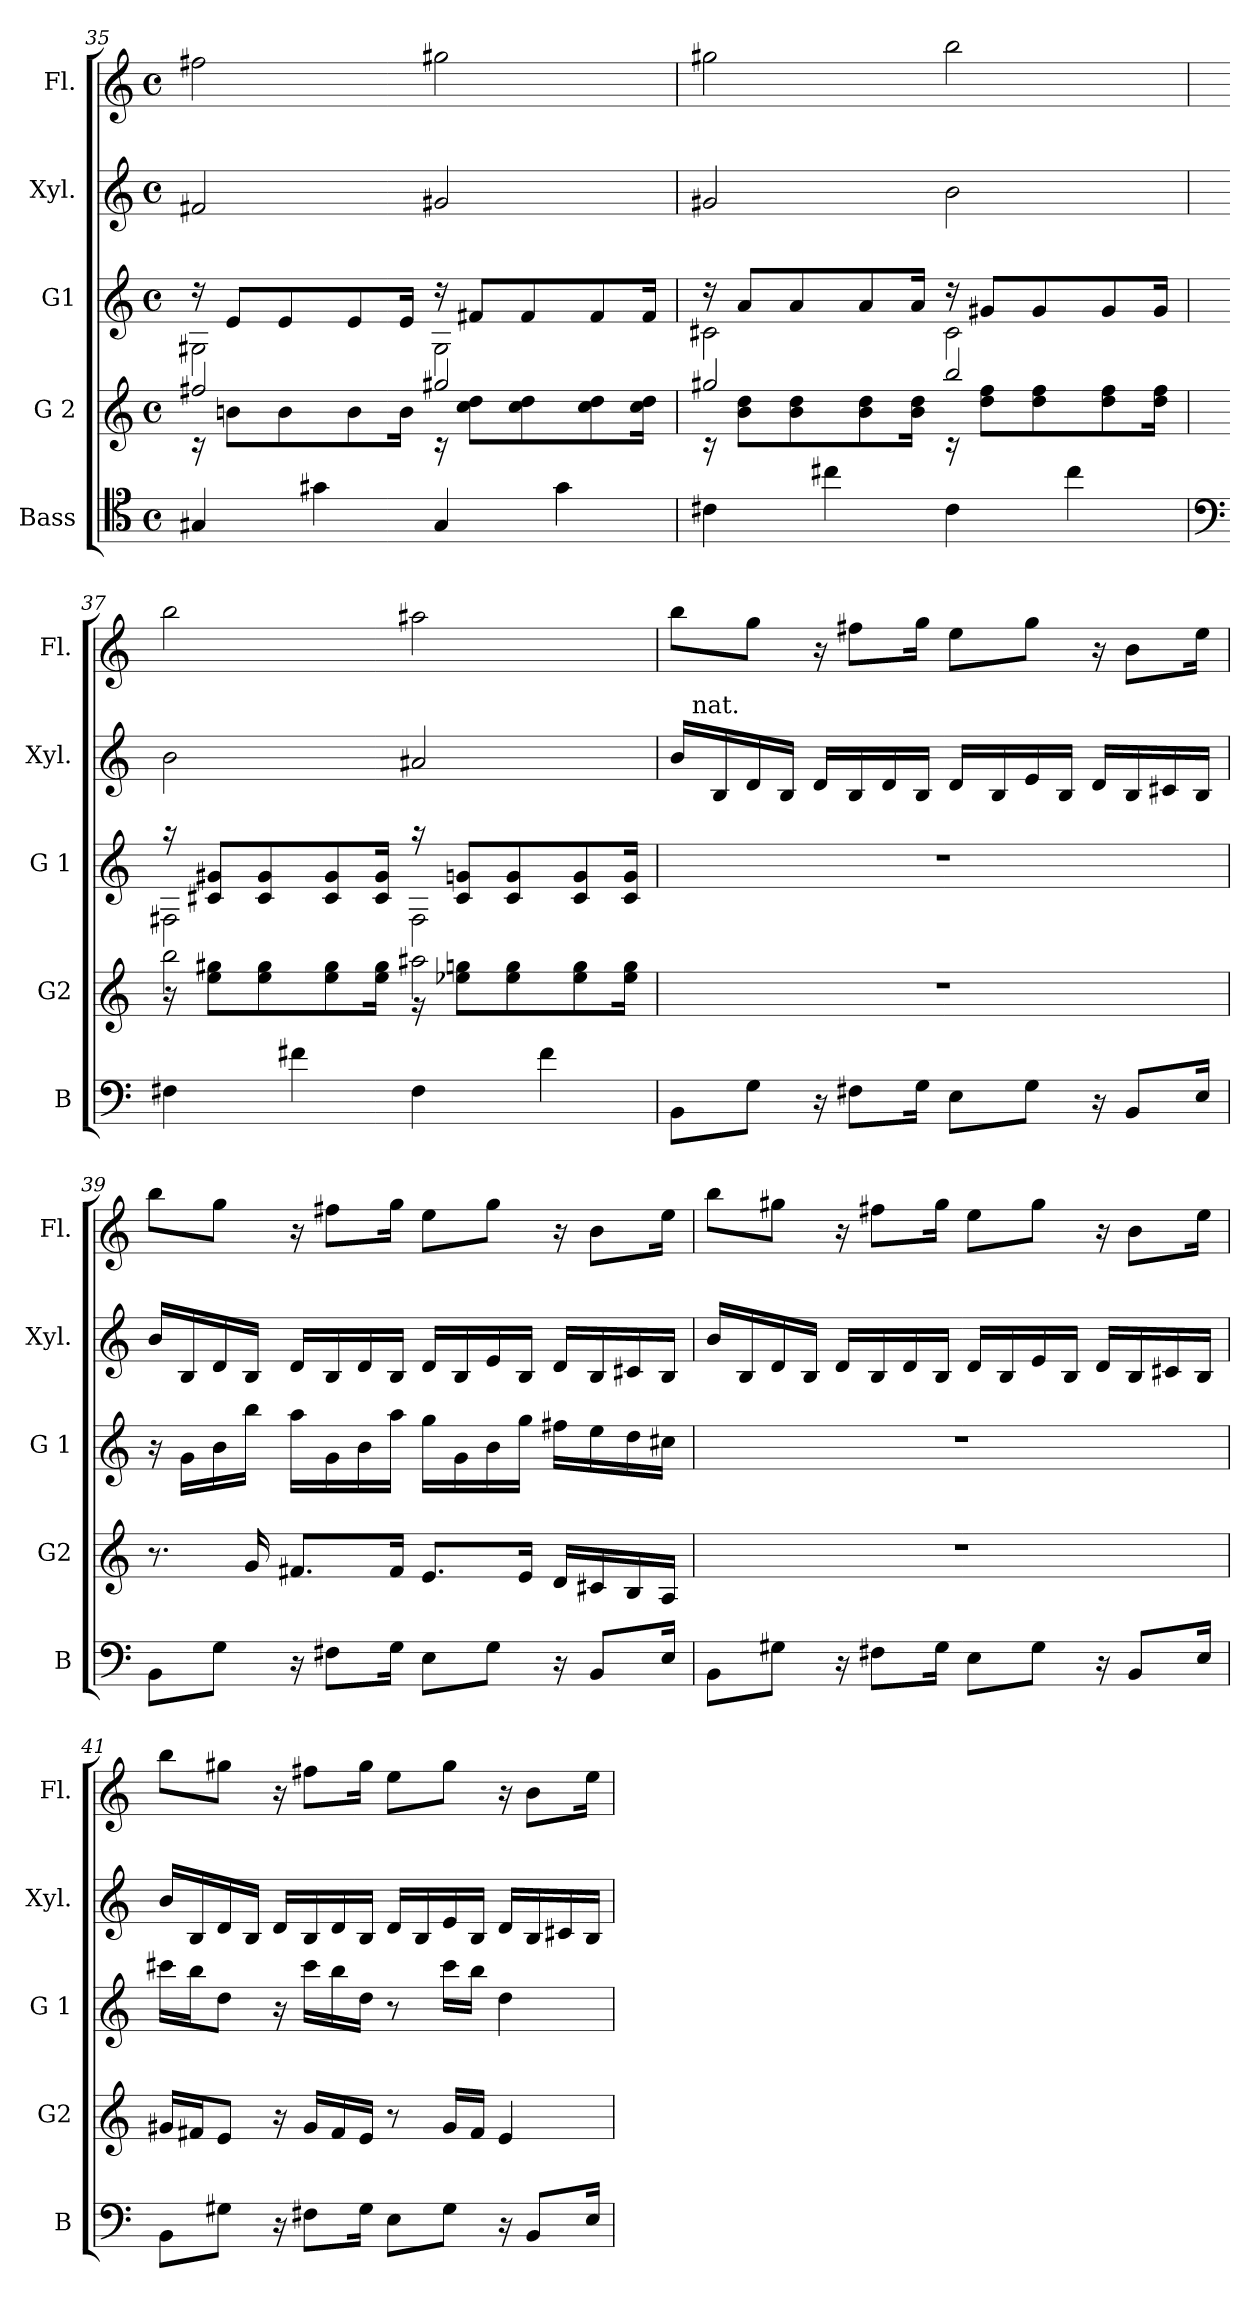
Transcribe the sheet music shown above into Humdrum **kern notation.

**kern	**kern	**kern	**kern	**kern
*part5	*part4	*part3	*part2	*part1
*staff5	*staff4	*staff3	*staff2	*staff1
*I"Bass	*I"G 2	*I"G1	*I"Xyl.	*I"Fl.
*I'B	*I'G2	*I'G 1	*I'Xyl.	*I'Fl.
!!LO:LB:g=z
*clefC4	*clefG2	*clefG2	*clefG2	*clefG2
*ITrd7c12	*ITrd7c12	*ITrd7c12	*	*
*k[]	*k[]	*k[]	*k[]	*k[]
*C:	*C:	*C:	*C:	*C:
*M4/4	*M4/4	*M4/4	*M4/4	*M4/4
*met(c)	*met(c)	*met(c)	*met(c)	*met(c)
=35	=35	=35	=35	=35
*	*^	*^	*	*
4GG#X/	2f#X/	16rc	2GG#X\	16rdd	2f#X/	2ff#X\
.	.	8Bn\L	.	8E/L	.	.
.	.	8B\	.	8E/	.	.
4G#X\	.	.	.	.	.	.
.	.	8B\	.	8E/	.	.
.	.	16B\Jk	.	16E/Jk	.	.
4GG#/	2g#X/	16rc	2GG#\	16rdd	2g#X/	2gg#X\
.	.	8c\ 8d\L	.	8F#X/L	.	.
.	.	8c\ 8d\	.	8F#/	.	.
4G#\	.	.	.	.	.	.
.	.	8c\ 8d\	.	8F#/	.	.
.	.	16c\ 16d\Jk	.	16F#/Jk	.	.
=36	=36	=36	=36	=36	=36	=36
4C#X\	2g#X/	16rc	2C#X\	16rdd	2g#X/	2gg#X\
.	.	8B\ 8d\L	.	8A/L	.	.
.	.	8B\ 8d\	.	8A/	.	.
4c#X\	.	.	.	.	.	.
.	.	8B\ 8d\	.	8A/	.	.
.	.	16B\ 16d\Jk	.	16A/Jk	.	.
4C#\	2b/	16rc	2C#\	16rdd	2b\	2bb\
.	.	8d\ 8f\L	.	8G#X/L	.	.
.	.	8d\ 8f\	.	8G#/	.	.
4c#\	.	.	.	.	.	.
.	.	8d\ 8f\	.	8G#/	.	.
.	.	16d\ 16f\Jk	.	16G#/Jk	.	.
!!LO:PB:g=z
=37	=37	=37	=37	=37	=37	=37
*clefF4	*	*	*	*	*	*
4FF#X\	16ra	2b\	16raa	2FF#X\	2b\	2bb\
.	8e\ 8g#X\L	.	8C#X/ 8G#X/L	.	.	.
.	8e\ 8g#\	.	8C#/ 8G#/	.	.	.
4F#X\	.	.	.	.	.	.
.	8e\ 8g#\	.	8C#/ 8G#/	.	.	.
.	16e\ 16g#\Jk	.	16C#/ 16G#/Jk	.	.	.
4FF#\	16rg	2a#X\	16raa	2FF#\	2a#X/	2aa#X\
.	8e-X\ 8gn\L	.	8C#/ 8Gn/L	.	.	.
.	8e-\ 8g\	.	8C#/ 8G/	.	.	.
4F#\	.	.	.	.	.	.
.	8e-\ 8g\	.	8C#/ 8G/	.	.	.
.	16e-\ 16g\Jk	.	16C#/ 16G/Jk	.	.	.
*	*v	*v	*	*	*	*
*	*	*v	*v	*	*
=38	=38	=38	=38	=38
*	*	*	*^	*
8BBB\L	1r	1r	16b/LL	32ryy	8bb\L
!	!	!	!	!LO:TX:a:t=nat.	!
.	.	.	.	2ryy	.
.	.	.	16B/	.	.
8GG\J	.	.	16d/	.	8gg\J
.	.	.	16B/JJ	.	.
16r	.	.	16d/LL	.	16r
8FF#X\L	.	.	16B/	.	8ff#X\L
.	.	.	16d/	.	.
16GG\Jk	.	.	16B/JJ	.	16gg\Jk
8EE\L	.	.	16d/LL	.	8ee\L
.	.	.	.	4...ryy	.
.	.	.	16B/	.	.
8GG\J	.	.	16e/	.	8gg\J
.	.	.	16B/JJ	.	.
16r	.	.	16d/LL	.	16r
8BBB/L	.	.	16B/	.	8b\L
.	.	.	16c#X/	.	.
16EE/Jk	.	.	16B/JJ	.	16ee\Jk
*	*	*	*v	*v	*
!!LO:LB:g=z
=39	=39	=39	=39	=39
8BBB\L	8.r	16r	16b/LL	8bb\L
.	.	16G\LL	16B/	.
8GG\J	.	16B\	16d/	8gg\J
.	16G/	16b\JJ	16B/JJ	.
16r	8.F#X/L	16a\LL	16d/LL	16r
8FF#X\L	.	16G\	16B/	8ff#X\L
.	.	16B\	16d/	.
16GG\Jk	16F#/Jk	16a\JJ	16B/JJ	16gg\Jk
8EE\L	8.E/L	16g\LL	16d/LL	8ee\L
.	.	16G\	16B/	.
8GG\J	.	16B\	16e/	8gg\J
.	16E/Jk	16g\JJ	16B/JJ	.
16r	16D/LL	16f#X\LL	16d/LL	16r
8BBB/L	16C#X/	16e\	16B/	8b\L
.	16BB/	16d\	16c#X/	.
16EE/Jk	16AA/JJ	16c#X\JJ	16B/JJ	16ee\Jk
=40	=40	=40	=40	=40
8BBB\L	1r	1r	16b/LL	8bb\L
.	.	.	16B/	.
8GG#X\J	.	.	16d/	8gg#X\J
.	.	.	16B/JJ	.
16r	.	.	16d/LL	16r
8FF#X\L	.	.	16B/	8ff#X\L
.	.	.	16d/	.
16GG#\Jk	.	.	16B/JJ	16gg#\Jk
8EE\L	.	.	16d/LL	8ee\L
.	.	.	16B/	.
8GG#\J	.	.	16e/	8gg#\J
.	.	.	16B/JJ	.
16r	.	.	16d/LL	16r
8BBB/L	.	.	16B/	8b\L
.	.	.	16c#X/	.
16EE/Jk	.	.	16B/JJ	16ee\Jk
!!LO:PB:g=z
=41	=41	=41	=41	=41
8BBB\L	16G#X/LL	16cc#X\LL	16b/LL	8bb\L
.	16F#X/J	16b\J	16B/	.
8GG#X\J	8E/J	8d\J	16d/	8gg#X\J
.	.	.	16B/JJ	.
16r	16r	16r	16d/LL	16r
8FF#X\L	16G#/LL	16cc#\LL	16B/	8ff#X\L
.	16F#/	16b\	16d/	.
16GG#\Jk	16E/JJ	16d\JJ	16B/JJ	16gg#\Jk
8EE\L	8r	8r	16d/LL	8ee\L
.	.	.	16B/	.
8GG#\J	16G#/LL	16cc#\LL	16e/	8gg#\J
.	16F#/JJ	16b\JJ	16B/JJ	.
16r	4E/	4d\	16d/LL	16r
8BBB/L	.	.	16B/	8b\L
.	.	.	16c#X/	.
16EE/Jk	.	.	16B/JJ	16ee\Jk
=	=	=	=	=
*-	*-	*-	*-	*-
